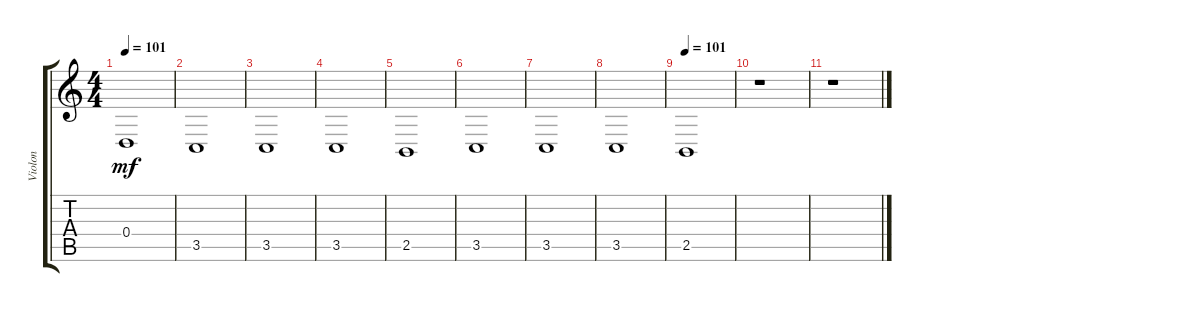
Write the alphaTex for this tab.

\track ("Violon" "Violon") {instrument violin}
\staff {score tabs}
\tuning (E4 B3 G3 D3 A2 E2) {hide}
\ts (4 4)
\tempo 101
\clef g2
\ks c
0.4.1{dy mf} |
3.5.1 |
3.5.1 |
3.5.1 |
2.5.1 |
3.5.1 |
3.5.1 |
3.5.1 |
\tempo 101
2.5.1 |
r.1 |
r.1
